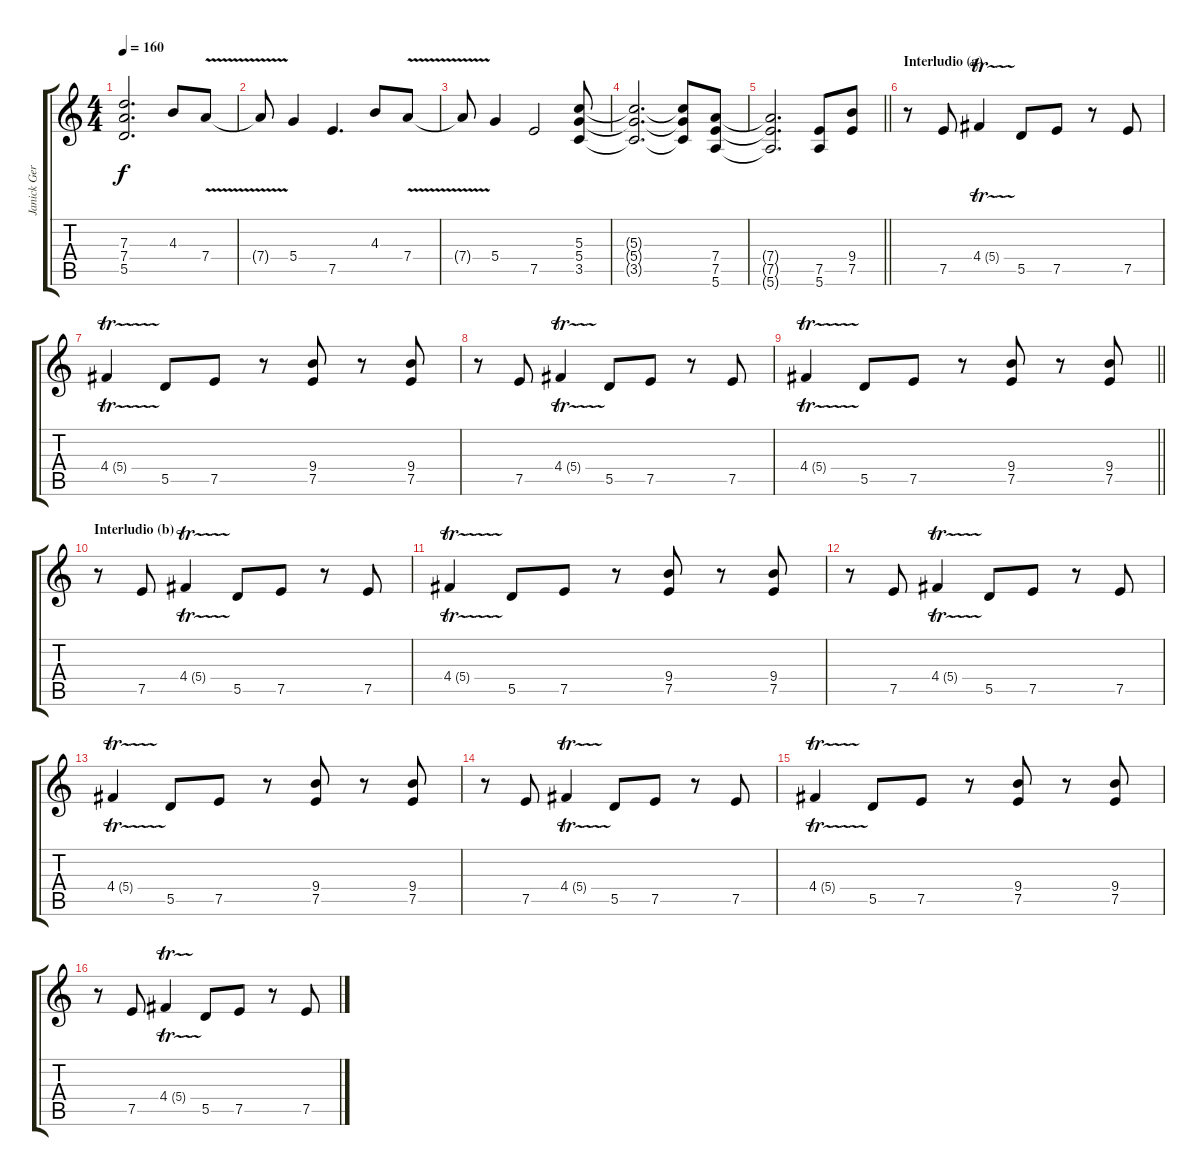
\track ("Janick Gers" "Janick Ger") {instrument overdrivenguitar}
\staff {score tabs}
\tuning (E4 B3 G3 D3 A2 E2) {hide}
\ts (4 4)
\tempo 160
\clef g2
\ks c
(7.3{t} 7.4{t} 5.5{t}).2{d dy f} 4.3.8 7.4{v}.8 |
7.4{t}.8 5.4.4 7.5.4{d} 4.3.8 7.4{v}.8 |
7.4{t}.8 5.4.4 7.5.2 (5.3 5.4 3.5).8 |
(5.3{t} 5.4{t} 3.5{t}).2{d} (5.3{t} 5.4{t} 3.5{t}).8 (7.4 7.5 5.6).8 |
\barLineRight lightlight
(7.4{t} 7.5{t} 5.6{t}).2{d} (7.5 5.6).8 (9.4 7.5).8 |
\section ("" "Interludio (a)")
r.8 7.5.8 4.4{tr (5 32)}.4 5.5.8 7.5.8 r.8 7.5.8 |
4.4{tr (5 32)}.4 5.5.8 7.5.8 r.8 (9.4 7.5).8 r.8 (9.4 7.5).8 |
r.8 7.5.8 4.4{tr (5 32)}.4 5.5.8 7.5.8 r.8 7.5.8 |
\barLineRight lightlight
4.4{tr (5 32)}.4 5.5.8 7.5.8 r.8 (9.4 7.5).8 r.8 (9.4 7.5).8 |
\section ("" "Interludio (b)")
r.8 7.5.8 4.4{tr (5 32)}.4 5.5.8 7.5.8 r.8 7.5.8 |
4.4{tr (5 32)}.4 5.5.8 7.5.8 r.8 (9.4 7.5).8 r.8 (9.4 7.5).8 |
r.8 7.5.8 4.4{tr (5 32)}.4 5.5.8 7.5.8 r.8 7.5.8 |
4.4{tr (5 32)}.4 5.5.8 7.5.8 r.8 (9.4 7.5).8 r.8 (9.4 7.5).8 |
r.8 7.5.8 4.4{tr (5 32)}.4 5.5.8 7.5.8 r.8 7.5.8 |
4.4{tr (5 32)}.4 5.5.8 7.5.8 r.8 (9.4 7.5).8 r.8 (9.4 7.5).8 |
r.8 7.5.8 4.4{tr (5 32)}.4 5.5.8 7.5.8 r.8 7.5.8
